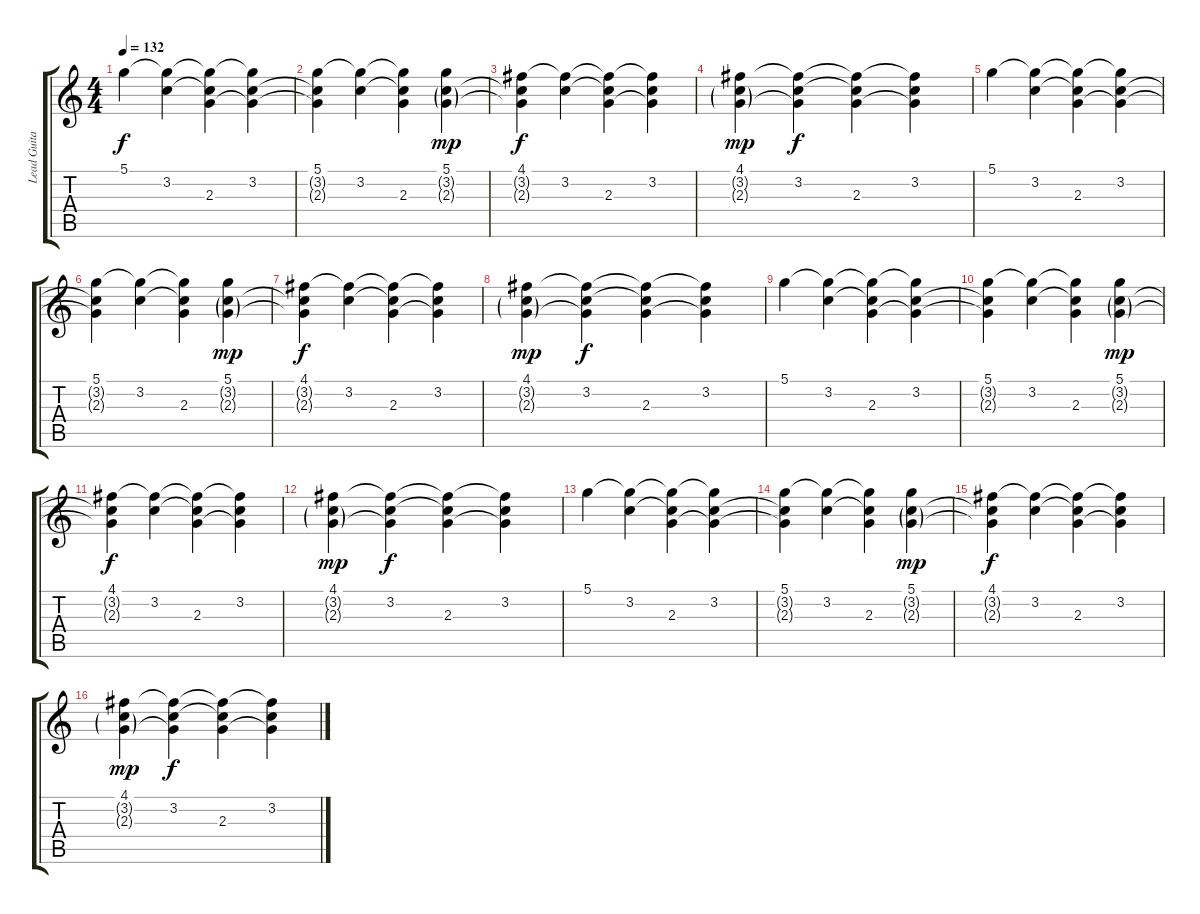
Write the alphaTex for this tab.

\track ("Lead Guitar (elec. w/dist.) [Double]" "Lead Guita") {instrument distortionguitar}
\staff {score tabs}
\tuning (D4 A3 F3 C3 G2 C2) {hide}
\ts (4 4)
\tempo 132
\clef g2
\ks c
5.1.4{dy f} (5.1{t} 3.2).4 (5.1{t} 3.2{t} 2.3).4 (5.1{t} 3.2 2.3{t}).4 |
(5.1 3.2{t} 2.3{t}).4 (5.1{t} 3.2).4 (5.1{t} 3.2{t} 2.3).4 (5.1 3.2{g} 2.3{g}).4{dy mp} |
(4.1 3.2{t} 2.3{t}).4{dy f} (4.1{t} 3.2).4 (4.1{t} 3.2{t} 2.3).4 (4.1{t} 3.2 2.3{t}).4 |
(4.1 3.2{g} 2.3{g}).4{dy mp} (4.1{t} 3.2 2.3{t}).4{dy f} (4.1{t} 3.2{t} 2.3).4 (4.1{t} 3.2 2.3{t}).4 |
5.1.4 (5.1{t} 3.2).4 (5.1{t} 3.2{t} 2.3).4 (5.1{t} 3.2 2.3{t}).4 |
(5.1 3.2{t} 2.3{t}).4 (5.1{t} 3.2).4 (5.1{t} 3.2{t} 2.3).4 (5.1 3.2{g} 2.3{g}).4{dy mp} |
(4.1 3.2{t} 2.3{t}).4{dy f} (4.1{t} 3.2).4 (4.1{t} 3.2{t} 2.3).4 (4.1{t} 3.2 2.3{t}).4 |
(4.1 3.2{g} 2.3{g}).4{dy mp} (4.1{t} 3.2 2.3{t}).4{dy f} (4.1{t} 3.2{t} 2.3).4 (4.1{t} 3.2 2.3{t}).4 |
5.1.4 (5.1{t} 3.2).4 (5.1{t} 3.2{t} 2.3).4 (5.1{t} 3.2 2.3{t}).4 |
(5.1 3.2{t} 2.3{t}).4 (5.1{t} 3.2).4 (5.1{t} 3.2{t} 2.3).4 (5.1 3.2{g} 2.3{g}).4{dy mp} |
(4.1 3.2{t} 2.3{t}).4{dy f} (4.1{t} 3.2).4 (4.1{t} 3.2{t} 2.3).4 (4.1{t} 3.2 2.3{t}).4 |
(4.1 3.2{g} 2.3{g}).4{dy mp} (4.1{t} 3.2 2.3{t}).4{dy f} (4.1{t} 3.2{t} 2.3).4 (4.1{t} 3.2 2.3{t}).4 |
5.1.4 (5.1{t} 3.2).4 (5.1{t} 3.2{t} 2.3).4 (5.1{t} 3.2 2.3{t}).4 |
(5.1 3.2{t} 2.3{t}).4 (5.1{t} 3.2).4 (5.1{t} 3.2{t} 2.3).4 (5.1 3.2{g} 2.3{g}).4{dy mp} |
(4.1 3.2{t} 2.3{t}).4{dy f} (4.1{t} 3.2).4 (4.1{t} 3.2{t} 2.3).4 (4.1{t} 3.2 2.3{t}).4 |
(4.1 3.2{g} 2.3{g}).4{dy mp} (4.1{t} 3.2 2.3{t}).4{dy f} (4.1{t} 3.2{t} 2.3).4 (4.1{t} 3.2 2.3{t}).4
